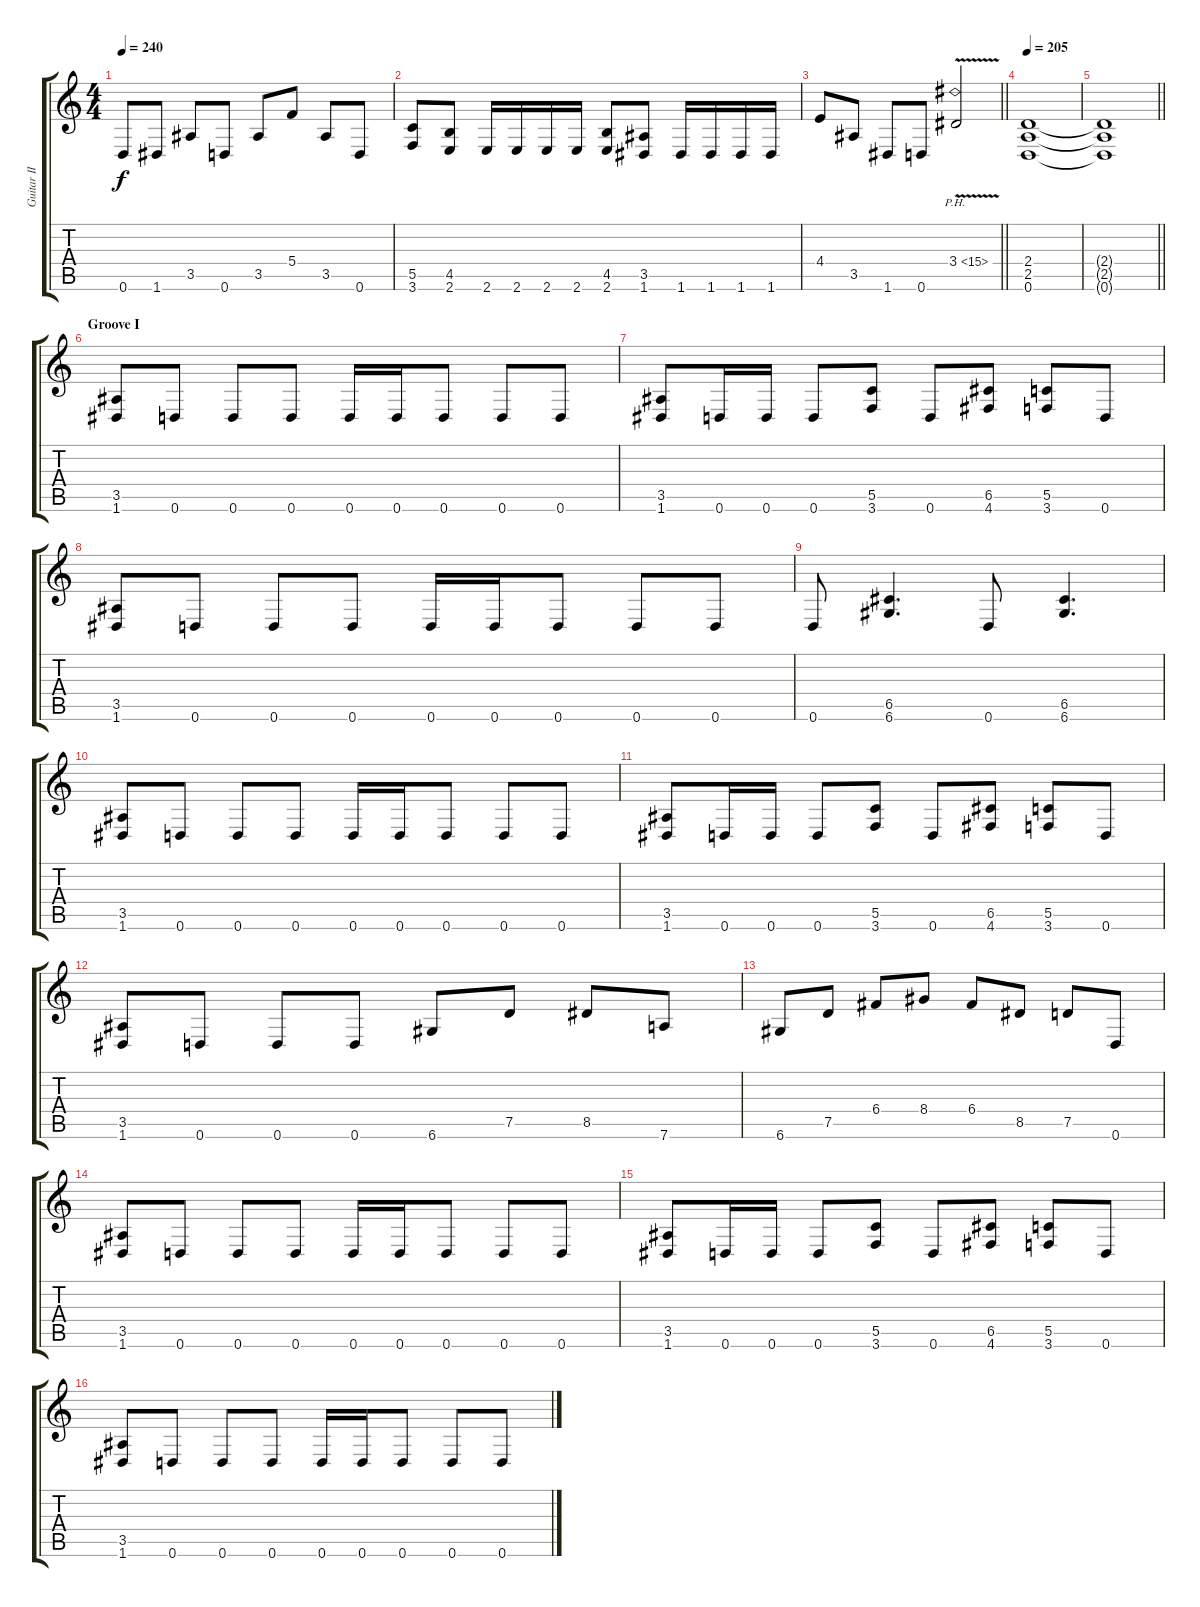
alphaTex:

\track ("Guitar II" "Guitar II") {instrument distortionguitar}
\staff {score tabs}
\tuning (D4 A3 F3 C3 G2 D2) {hide}
\ts (4 4)
\tempo 240
\clef g2
\ks c
0.6.8{dy f} 1.6.8 3.5.8 0.6.8 3.5.8 5.4.8 3.5.8 0.6.8 |
(5.5 3.6).8 (4.5 2.6).8 2.6.16 2.6.16 2.6.16 2.6.16 (4.5 2.6).8 (3.5 1.6).8 1.6.16 1.6.16 1.6.16 1.6.16 |
\barLineRight lightlight
4.4.8 3.5.8 1.6.8 0.6.8 3.4{ph 12 v}.2 |
\tempo 205
(2.4 2.5 0.6).1 |
\barLineRight lightlight
(2.4{t} 2.5{t} 0.6{t}).1 |
\section ("" "Groove I")
(3.5 1.6).8 0.6.8 0.6.8 0.6.8 0.6.16 0.6.16 0.6.8 0.6.8 0.6.8 |
(3.5 1.6).8 0.6.16 0.6.16 0.6.8 (5.5 3.6).8 0.6.8 (6.5 4.6).8 (5.5 3.6).8 0.6.8 |
(3.5 1.6).8 0.6.8 0.6.8 0.6.8 0.6.16 0.6.16 0.6.8 0.6.8 0.6.8 |
0.6.8 (6.5 6.6).4{d} 0.6.8 (6.5 6.6).4{d} |
(3.5 1.6).8 0.6.8 0.6.8 0.6.8 0.6.16 0.6.16 0.6.8 0.6.8 0.6.8 |
(3.5 1.6).8 0.6.16 0.6.16 0.6.8 (5.5 3.6).8 0.6.8 (6.5 4.6).8 (5.5 3.6).8 0.6.8 |
(3.5 1.6).8 0.6.8 0.6.8 0.6.8 6.6.8 7.5.8 8.5.8 7.6.8 |
6.6.8 7.5.8 6.4.8 8.4.8 6.4.8 8.5.8 7.5.8 0.6.8 |
(3.5 1.6).8 0.6.8 0.6.8 0.6.8 0.6.16 0.6.16 0.6.8 0.6.8 0.6.8 |
(3.5 1.6).8 0.6.16 0.6.16 0.6.8 (5.5 3.6).8 0.6.8 (6.5 4.6).8 (5.5 3.6).8 0.6.8 |
(3.5 1.6).8 0.6.8 0.6.8 0.6.8 0.6.16 0.6.16 0.6.8 0.6.8 0.6.8
